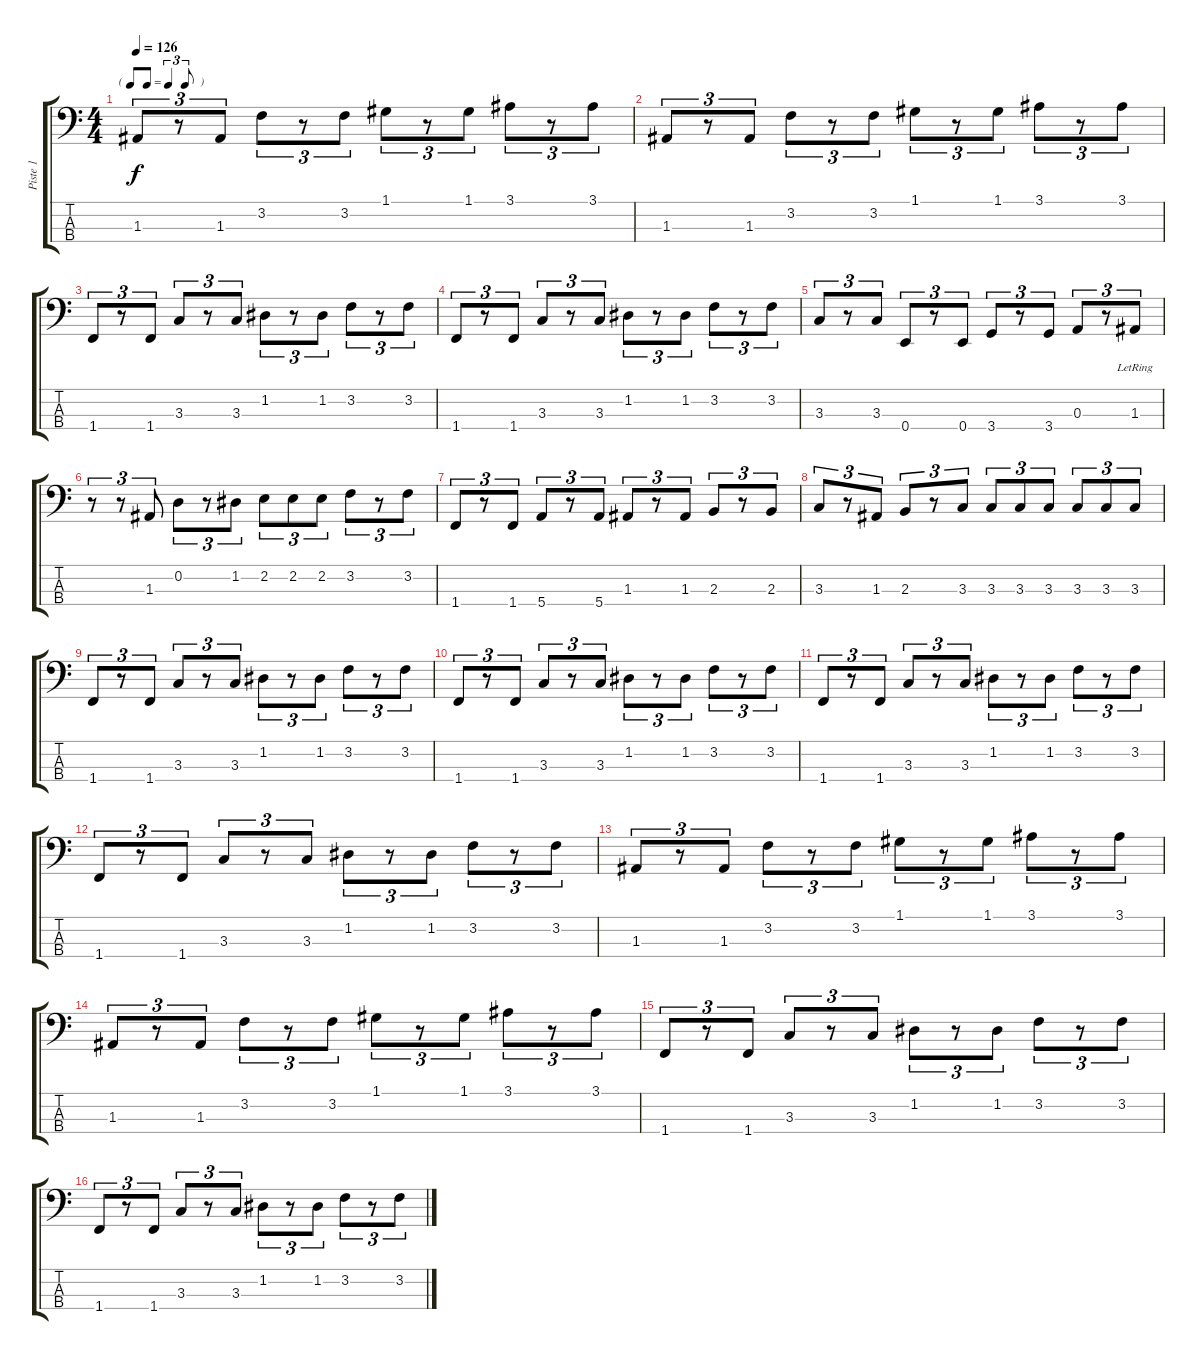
\track ("Piste 1" "Piste 1") {instrument electricbassfinger}
\staff {score tabs}
\tuning (G2 D2 A1 E1) {hide}
\ts (4 4)
\tf triplet8th
\tempo 126
\clef f4
\ks c
1.3.8{tu (3 2) dy f} r.8{tu (3 2)} 1.3.8{tu (3 2)} 3.2.8{tu (3 2)} r.8{tu (3 2)} 3.2.8{tu (3 2)} 1.1.8{tu (3 2)} r.8{tu (3 2)} 1.1.8{tu (3 2)} 3.1.8{tu (3 2)} r.8{tu (3 2)} 3.1.8{tu (3 2)} |
1.3.8{tu (3 2)} r.8{tu (3 2)} 1.3.8{tu (3 2)} 3.2.8{tu (3 2)} r.8{tu (3 2)} 3.2.8{tu (3 2)} 1.1.8{tu (3 2)} r.8{tu (3 2)} 1.1.8{tu (3 2)} 3.1.8{tu (3 2)} r.8{tu (3 2)} 3.1.8{tu (3 2)} |
1.4.8{tu (3 2)} r.8{tu (3 2)} 1.4.8{tu (3 2)} 3.3.8{tu (3 2)} r.8{tu (3 2)} 3.3.8{tu (3 2)} 1.2.8{tu (3 2)} r.8{tu (3 2)} 1.2.8{tu (3 2)} 3.2.8{tu (3 2)} r.8{tu (3 2)} 3.2.8{tu (3 2)} |
1.4.8{tu (3 2)} r.8{tu (3 2)} 1.4.8{tu (3 2)} 3.3.8{tu (3 2)} r.8{tu (3 2)} 3.3.8{tu (3 2)} 1.2.8{tu (3 2)} r.8{tu (3 2)} 1.2.8{tu (3 2)} 3.2.8{tu (3 2)} r.8{tu (3 2)} 3.2.8{tu (3 2)} |
3.3.8{tu (3 2)} r.8{tu (3 2)} 3.3.8{tu (3 2)} 0.4.8{tu (3 2)} r.8{tu (3 2)} 0.4.8{tu (3 2)} 3.4.8{tu (3 2)} r.8{tu (3 2)} 3.4.8{tu (3 2)} 0.3.8{tu (3 2)} r.8{tu (3 2)} 1.3{lr}.8{tu (3 2)} |
r.8{tu (3 2)} r.8{tu (3 2)} 1.3.8{tu (3 2)} 0.2.8{tu (3 2)} r.8{tu (3 2)} 1.2.8{tu (3 2)} 2.2.8{tu (3 2)} 2.2.8{tu (3 2)} 2.2.8{tu (3 2)} 3.2.8{tu (3 2)} r.8{tu (3 2)} 3.2.8{tu (3 2)} |
1.4.8{tu (3 2)} r.8{tu (3 2)} 1.4.8{tu (3 2)} 5.4.8{tu (3 2)} r.8{tu (3 2)} 5.4.8{tu (3 2)} 1.3.8{tu (3 2)} r.8{tu (3 2)} 1.3.8{tu (3 2)} 2.3.8{tu (3 2)} r.8{tu (3 2)} 2.3.8{tu (3 2)} |
3.3.8{tu (3 2)} r.8{tu (3 2)} 1.3.8{tu (3 2)} 2.3.8{tu (3 2)} r.8{tu (3 2)} 3.3.8{tu (3 2)} 3.3.8{tu (3 2)} 3.3.8{tu (3 2)} 3.3.8{tu (3 2)} 3.3.8{tu (3 2)} 3.3.8{tu (3 2)} 3.3.8{tu (3 2)} |
1.4.8{tu (3 2)} r.8{tu (3 2)} 1.4.8{tu (3 2)} 3.3.8{tu (3 2)} r.8{tu (3 2)} 3.3.8{tu (3 2)} 1.2.8{tu (3 2)} r.8{tu (3 2)} 1.2.8{tu (3 2)} 3.2.8{tu (3 2)} r.8{tu (3 2)} 3.2.8{tu (3 2)} |
1.4.8{tu (3 2)} r.8{tu (3 2)} 1.4.8{tu (3 2)} 3.3.8{tu (3 2)} r.8{tu (3 2)} 3.3.8{tu (3 2)} 1.2.8{tu (3 2)} r.8{tu (3 2)} 1.2.8{tu (3 2)} 3.2.8{tu (3 2)} r.8{tu (3 2)} 3.2.8{tu (3 2)} |
1.4.8{tu (3 2)} r.8{tu (3 2)} 1.4.8{tu (3 2)} 3.3.8{tu (3 2)} r.8{tu (3 2)} 3.3.8{tu (3 2)} 1.2.8{tu (3 2)} r.8{tu (3 2)} 1.2.8{tu (3 2)} 3.2.8{tu (3 2)} r.8{tu (3 2)} 3.2.8{tu (3 2)} |
1.4.8{tu (3 2)} r.8{tu (3 2)} 1.4.8{tu (3 2)} 3.3.8{tu (3 2)} r.8{tu (3 2)} 3.3.8{tu (3 2)} 1.2.8{tu (3 2)} r.8{tu (3 2)} 1.2.8{tu (3 2)} 3.2.8{tu (3 2)} r.8{tu (3 2)} 3.2.8{tu (3 2)} |
1.3.8{tu (3 2)} r.8{tu (3 2)} 1.3.8{tu (3 2)} 3.2.8{tu (3 2)} r.8{tu (3 2)} 3.2.8{tu (3 2)} 1.1.8{tu (3 2)} r.8{tu (3 2)} 1.1.8{tu (3 2)} 3.1.8{tu (3 2)} r.8{tu (3 2)} 3.1.8{tu (3 2)} |
1.3.8{tu (3 2)} r.8{tu (3 2)} 1.3.8{tu (3 2)} 3.2.8{tu (3 2)} r.8{tu (3 2)} 3.2.8{tu (3 2)} 1.1.8{tu (3 2)} r.8{tu (3 2)} 1.1.8{tu (3 2)} 3.1.8{tu (3 2)} r.8{tu (3 2)} 3.1.8{tu (3 2)} |
1.4.8{tu (3 2)} r.8{tu (3 2)} 1.4.8{tu (3 2)} 3.3.8{tu (3 2)} r.8{tu (3 2)} 3.3.8{tu (3 2)} 1.2.8{tu (3 2)} r.8{tu (3 2)} 1.2.8{tu (3 2)} 3.2.8{tu (3 2)} r.8{tu (3 2)} 3.2.8{tu (3 2)} |
1.4.8{tu (3 2)} r.8{tu (3 2)} 1.4.8{tu (3 2)} 3.3.8{tu (3 2)} r.8{tu (3 2)} 3.3.8{tu (3 2)} 1.2.8{tu (3 2)} r.8{tu (3 2)} 1.2.8{tu (3 2)} 3.2.8{tu (3 2)} r.8{tu (3 2)} 3.2.8{tu (3 2)}
